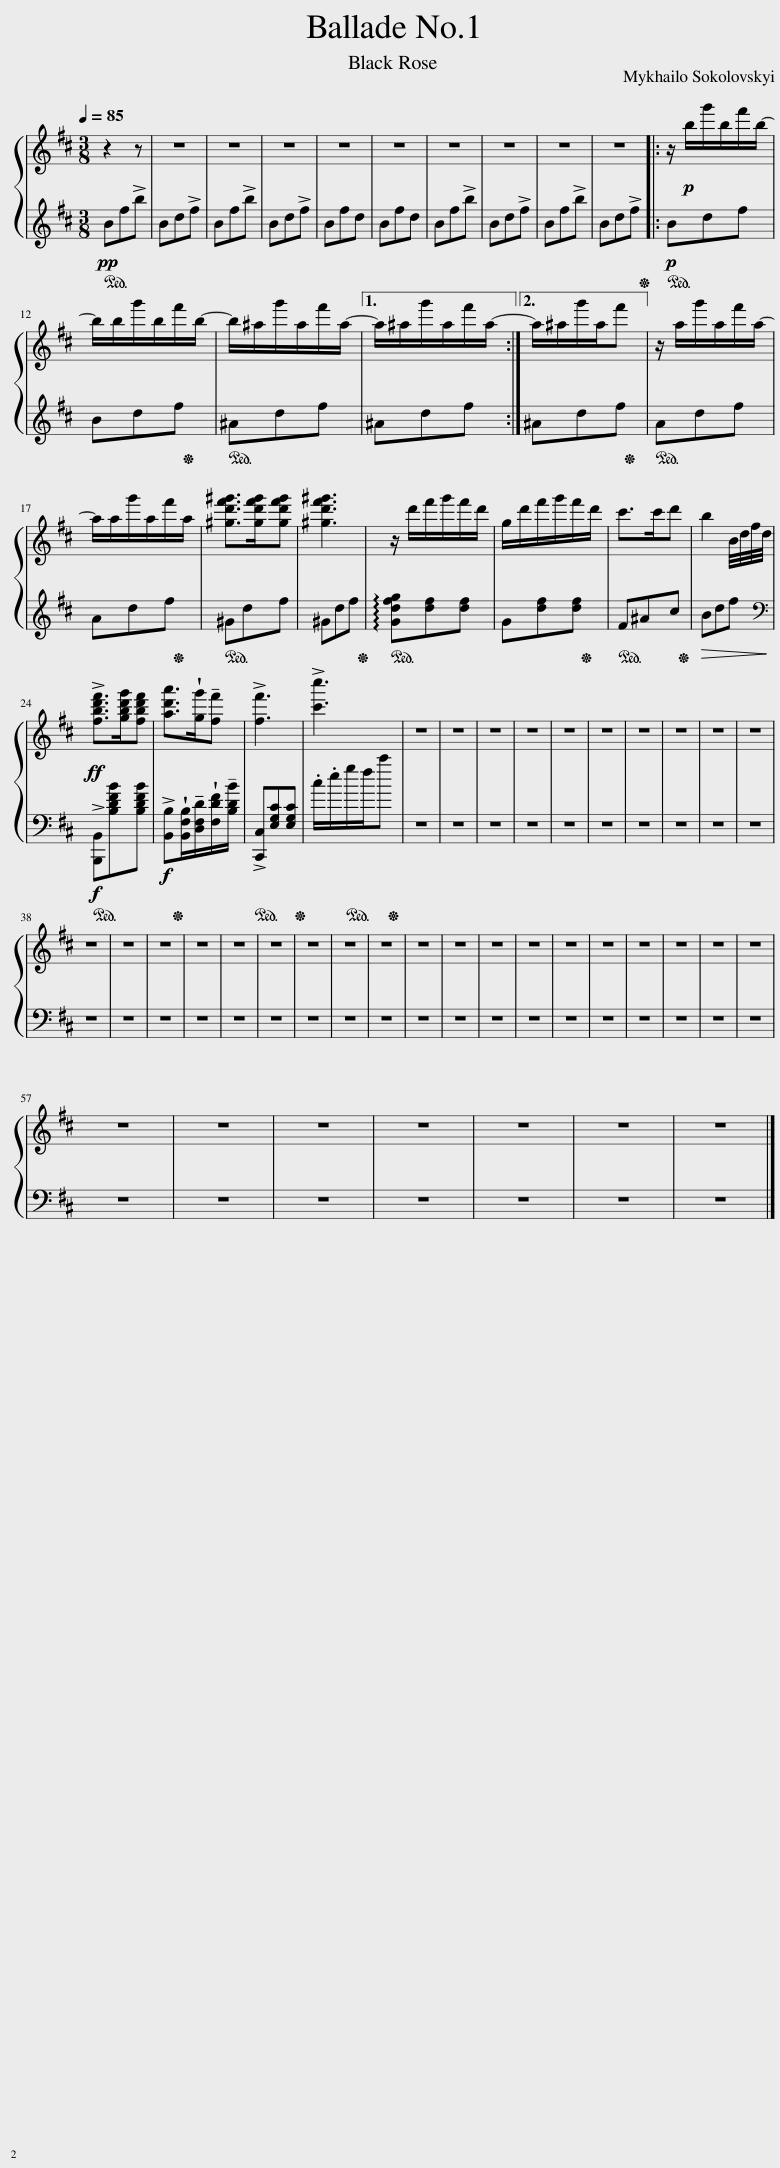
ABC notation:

X:1
%%score { 1 | 2 }
L:1/8
Q:1/4=85
M:3/8
I:linebreak $
K:D
V:1 treble
V:2 treble
V:1
 z2 z | z3 | z3 | z3 | z3 | %5
 z3 | z3 | z3 | z3 | z3 |: %10
 z/!p! b/g'/b/f'/b/- |$ b/b/g'/b/f'/b/- | b/^a/g'/a/f'/a/- |1 a/^a/g'/a/f'/a/- :|2 a/^a/g'/a/f' || %15
 z/ a/g'/a/f'/a/- |$ a/a/g'/a/f'/a/ | [^gd'f'^g']>[gd'f'g'][gd'f'g'] | [^gd'f'^g']3 | z/ d'/f'/g'/f'/d'/ | %20
 g/d'/f'/g'/f'/d'/ | c'>c'd' | b2 B/4d/4f/4d/4 |$!ff! !>![fbd'f']>[gbd'g'][fbd'f'] | [ad'a']>!wedge![gg']!tenuto![ff'] | %25
 !>![ff']3 | !>![c'c'']3 | z3 | z3 | z3 | %30
 z3 | z3 | z3 | z3 | z3 | %35
 z3 | z3 |$ z3 | z3 | z3 | %40
 z3 | z3 | z3 | z3 | z3 | %45
 z3 | z3 | z3 | z3 | z3 | %50
 z3 | z3 | z3 | z3 | z3 | %55
 z3 |$ z3 | z3 | z3 | z3 | %60
 z3 | z3 | z3 |] %63
V:2
!pp!!ped! Bf!>!b | Bd!>!f | Bf!>!b | Bd!>!f | Bfd | %5
 Bfd | Bf!>!b | Bd!>!f | Bf!>!b | Bd!>!f!ped-up! |: %10
!p!!ped! Bdf |$ Bdf!ped-up! |!ped! ^Adf |1 ^Adf :|2 ^Adf!ped-up! || %15
!ped! Adf |$ Adf!ped-up! |!ped! ^Gdf | ^Gdf!ped-up! |!ped! !arpeggio![Gdfg][df][df] | %20
 G[df][df]!ped-up! |!ped! F^Ac!ped-up! |!>(! Bdf!>)! |$[K:bass]!f!!ped! !>![B,,,B,,][B,DFB][B,DFB] |!f! !>![B,,B,]!ped-up!!wedge![B,,F,B,]/!tenuto![D,F,D]/!wedge![F,DF]/!tenuto![B,DB]/ | %25
!ped! !>![C,,C,][E,G,C][E,G,C]!ped-up! | .c/.e/!ped!g/f/c'!ped-up! | z3 | z3 | z3 | %30
 z3 | z3 | z3 | z3 | z3 | %35
 z3 | z3 |$ z3 | z3 | z3 | %40
 z3 | z3 | z3 | z3 | z3 | %45
 z3 | z3 | z3 | z3 | z3 | %50
 z3 | z3 | z3 | z3 | z3 | %55
 z3 |$ z3 | z3 | z3 | z3 | %60
 z3 | z3 | z3 |] %63
